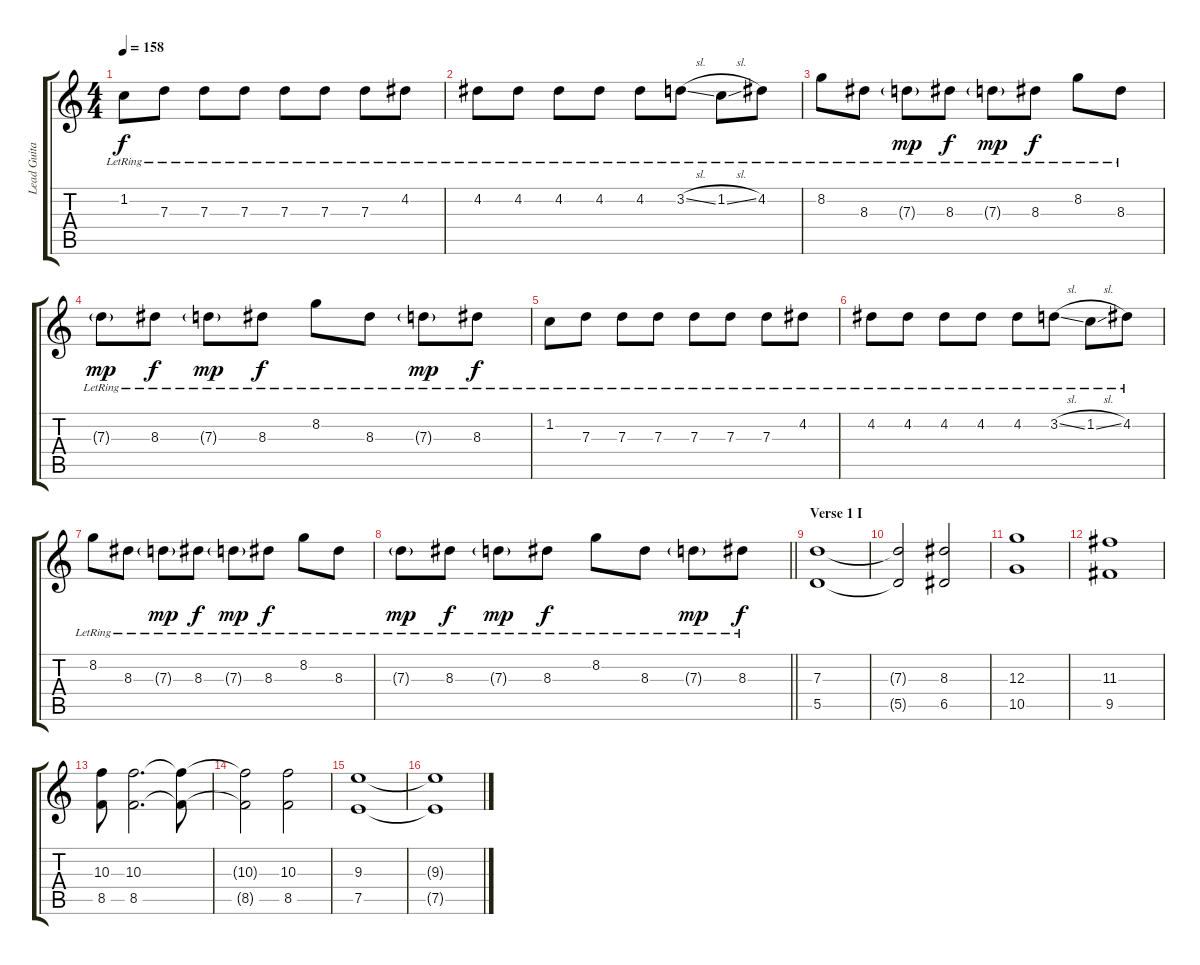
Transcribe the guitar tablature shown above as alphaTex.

\track ("Lead Guitar" "Lead Guita") {instrument overdrivenguitar}
\staff {score tabs}
\tuning (E4 B3 G3 D3 A2 D2) {hide}
\ts (4 4)
\tempo 158
\clef g2
\ks c
1.2{lr}.8{dy f} 7.3{lr}.8 7.3{lr}.8 7.3{lr}.8 7.3{lr}.8 7.3{lr}.8 7.3{lr}.8 4.2{lr}.8 |
4.2{lr}.8 4.2{lr}.8 4.2{lr}.8 4.2{lr}.8 4.2{lr}.8 3.2{sl lr}.8 1.2{sl lr}.8 4.2{lr}.8 |
8.2{lr}.8 8.3{lr}.8 7.3{g lr}.8{dy mp} 8.3{lr}.8{dy f} 7.3{g lr}.8{dy mp} 8.3{lr}.8{dy f} 8.2{lr}.8 8.3{lr}.8 |
7.3{g lr}.8{dy mp} 8.3{lr}.8{dy f} 7.3{g lr}.8{dy mp} 8.3{lr}.8{dy f} 8.2{lr}.8 8.3{lr}.8 7.3{g lr}.8{dy mp} 8.3{lr}.8{dy f} |
1.2{lr}.8 7.3{lr}.8 7.3{lr}.8 7.3{lr}.8 7.3{lr}.8 7.3{lr}.8 7.3{lr}.8 4.2{lr}.8 |
4.2{lr}.8 4.2{lr}.8 4.2{lr}.8 4.2{lr}.8 4.2{lr}.8 3.2{sl lr}.8 1.2{sl lr}.8 4.2{lr}.8 |
8.2{lr}.8 8.3{lr}.8 7.3{g lr}.8{dy mp} 8.3{lr}.8{dy f} 7.3{g lr}.8{dy mp} 8.3{lr}.8{dy f} 8.2{lr}.8 8.3{lr}.8 |
\barLineRight lightlight
7.3{g lr}.8{dy mp} 8.3{lr}.8{dy f} 7.3{g lr}.8{dy mp} 8.3{lr}.8{dy f} 8.2{lr}.8 8.3{lr}.8 7.3{g lr}.8{dy mp} 8.3{lr}.8{dy f} |
\section ("" "Verse 1 I")
(7.3 5.5).1 |
(7.3{t} 5.5{t}).2 (8.3 6.5).2 |
(12.3 10.5).1 |
(11.3 9.5).1 |
(10.3 8.5).8 (10.3 8.5).2{d} (10.3{t} 8.5{t}).8 |
(10.3{t} 8.5{t}).2 (10.3 8.5).2 |
(9.3 7.5).1 |
(9.3{t} 7.5{t}).1
